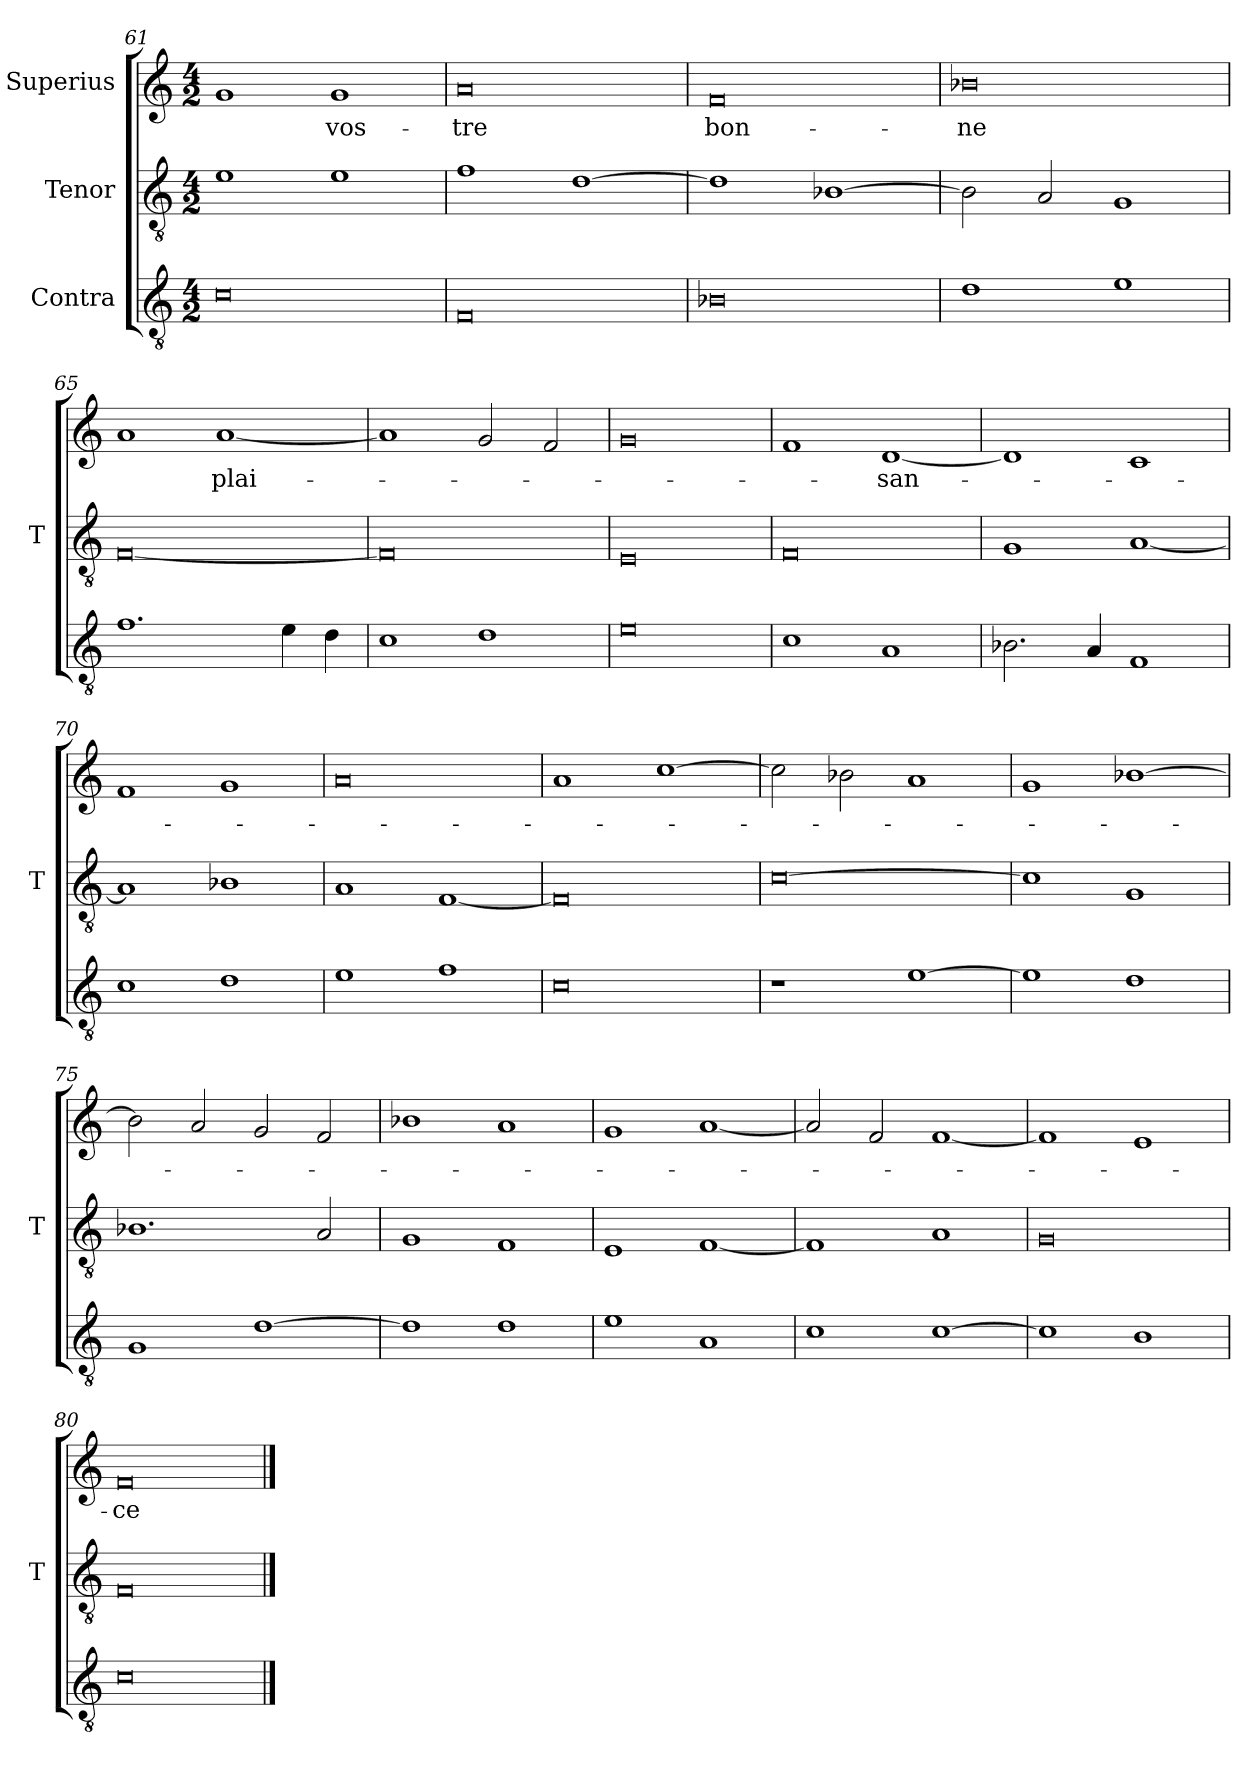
**kern	**kern	**kern	**text
*part3	*part2	*part1	*part1
*staff3	*staff2	*staff1	*staff1
*I"Contra	*I"Tenor	*I"Superius	*
*	*I'T	*	*
*clefGv2	*clefGv2	*clefG2	*
*M4/2	*M4/2	*M4/2	*
=61	=61	=61	=61
0c	1e	1g	.
.	1e	1g	vos-
=62	=62	=62	=62
0F	1f	0a	-tre
.	[1d	.	.
=63	=63	=63	=63
0B-X	1d]	0f	bon-
.	[1B-X	.	.
=64	=64	=64	=64
1d	2B-]	0b-X	-ne
.	2A	.	.
1e	1G	.	.
=65	=65	=65	=65
1.f	[0F	1a	.
.	.	[1a	plai-
4e	.	.	.
4d	.	.	.
=66	=66	=66	=66
1c	0F]	1a]	.
1d	.	2g	.
.	.	2f	.
=67	=67	=67	=67
0e	0E	0g	.
=68	=68	=68	=68
1c	0F	1f	.
1A	.	[1d	-san-
=69	=69	=69	=69
2.B-X	1G	1d]	.
4A	.	.	.
1F	[1A	1c	.
=70	=70	=70	=70
1c	1A]	1f	.
1d	1B-X	1g	.
=71	=71	=71	=71
1e	1A	0a	.
1f	[1F	.	.
=72	=72	=72	=72
0c	0F]	1a	.
.	.	[1cc	.
=73	=73	=73	=73
1r	[0c	2cc]	.
.	.	2b-X	.
[1e	.	1a	.
=74	=74	=74	=74
1e]	1c]	1g	.
1d	1G	[1b-X	.
=75	=75	=75	=75
1G	1.B-X	2b-]	.
.	.	2a	.
[1d	.	2g	.
.	2A	2f	.
=76	=76	=76	=76
1d]	1G	1b-X	.
1d	1F	1a	.
=77	=77	=77	=77
1e	1E	1g	.
1A	[1F	[1a	.
=78	=78	=78	=78
1c	1F]	2a]	.
.	.	2f	.
[1c	1A	[1f	.
=79	=79	=79	=79
1c]	0G	1f]	.
1B	.	1e	.
=80	=80	=80	=80
0c	0F	0f	-ce
==	==	==	==
*-	*-	*-	*-
